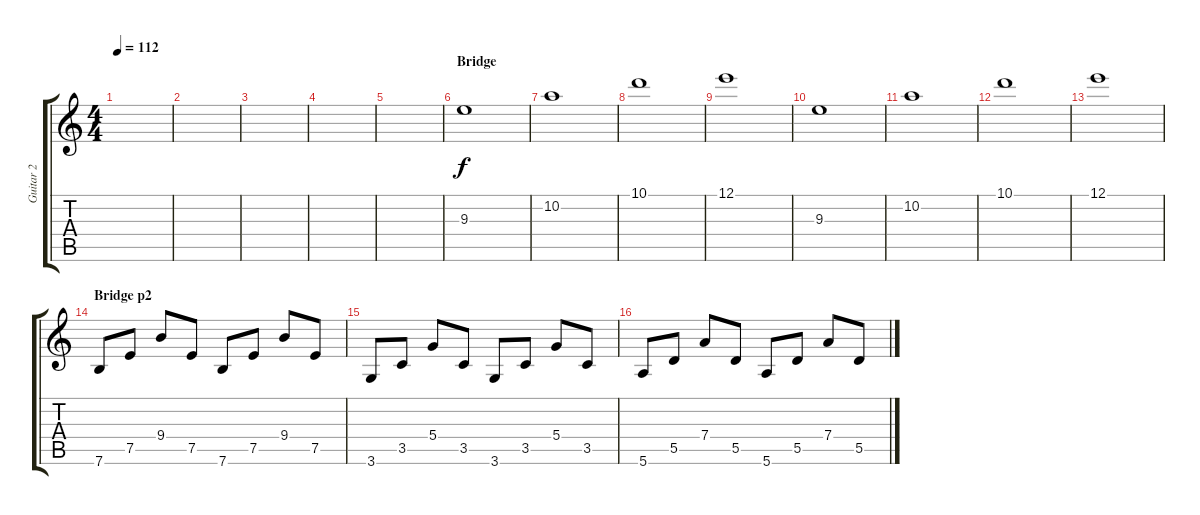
\track ("Guitar 2" "Guitar 2") {instrument electricguitarjazz}
\staff {score tabs}
\tuning (E4 B3 G3 D3 A2 E2) {hide}
\ts (4 4)
\tempo 112
\clef g2
\ks c
|
|
|
|
|
\section ("" "Bridge")
9.3.1 |
10.2.1 |
10.1.1 |
12.1.1 |
9.3.1 |
10.2.1 |
10.1.1 |
12.1.1 |
\section ("" "Bridge p2")
7.6.8{instrument electricguitarclean} 7.5.8 9.4.8 7.5.8 7.6.8 7.5.8 9.4.8 7.5.8 |
3.6.8{instrument electricguitarclean} 3.5.8 5.4.8 3.5.8 3.6.8 3.5.8 5.4.8 3.5.8 |
5.6.8{instrument electricguitarclean} 5.5.8 7.4.8 5.5.8 5.6.8 5.5.8 7.4.8 5.5.8
